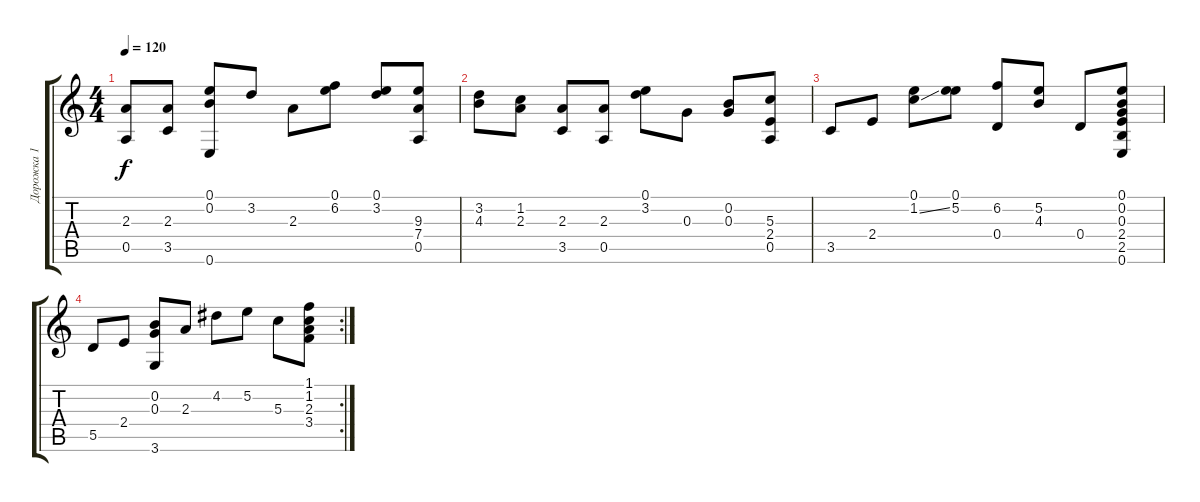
\track ("Дорожка 1" "Дорожка 1") {instrument acousticguitarnylon}
\staff {score tabs}
\tuning (E4 B3 G3 D3 A2 E2) {hide}
\ts (4 4)
\tempo 120
\clef g2
\ks c
(2.3 0.5).8{dy f instrument acousticguitarnylon} (2.3 3.5).8 (0.1 0.2 0.6).8 3.2.8 2.3.8 (0.1 6.2).8 (0.1 3.2).8 (9.3 7.4 0.5).8 |
(3.2 4.3).8 (1.2 2.3).8 (2.3 3.5).8 (2.3 0.5).8 (0.1 3.2).8 0.3.8 (0.2 0.3).8 (5.3 2.4 0.5).8 |
3.5.8 2.4.8 (0.1 1.2{ss}).8 (0.1 5.2).8 (6.2 0.4).8 (5.2 4.3).8 0.4.8 (0.1 0.2 0.3 2.4 2.5 0.6).8 |
\rc 2
5.5.8 2.4.8 (0.2 0.3 3.6).8 2.3.8 4.2.8 5.2.8 5.3.8 (1.1 1.2 2.3 3.4).8
